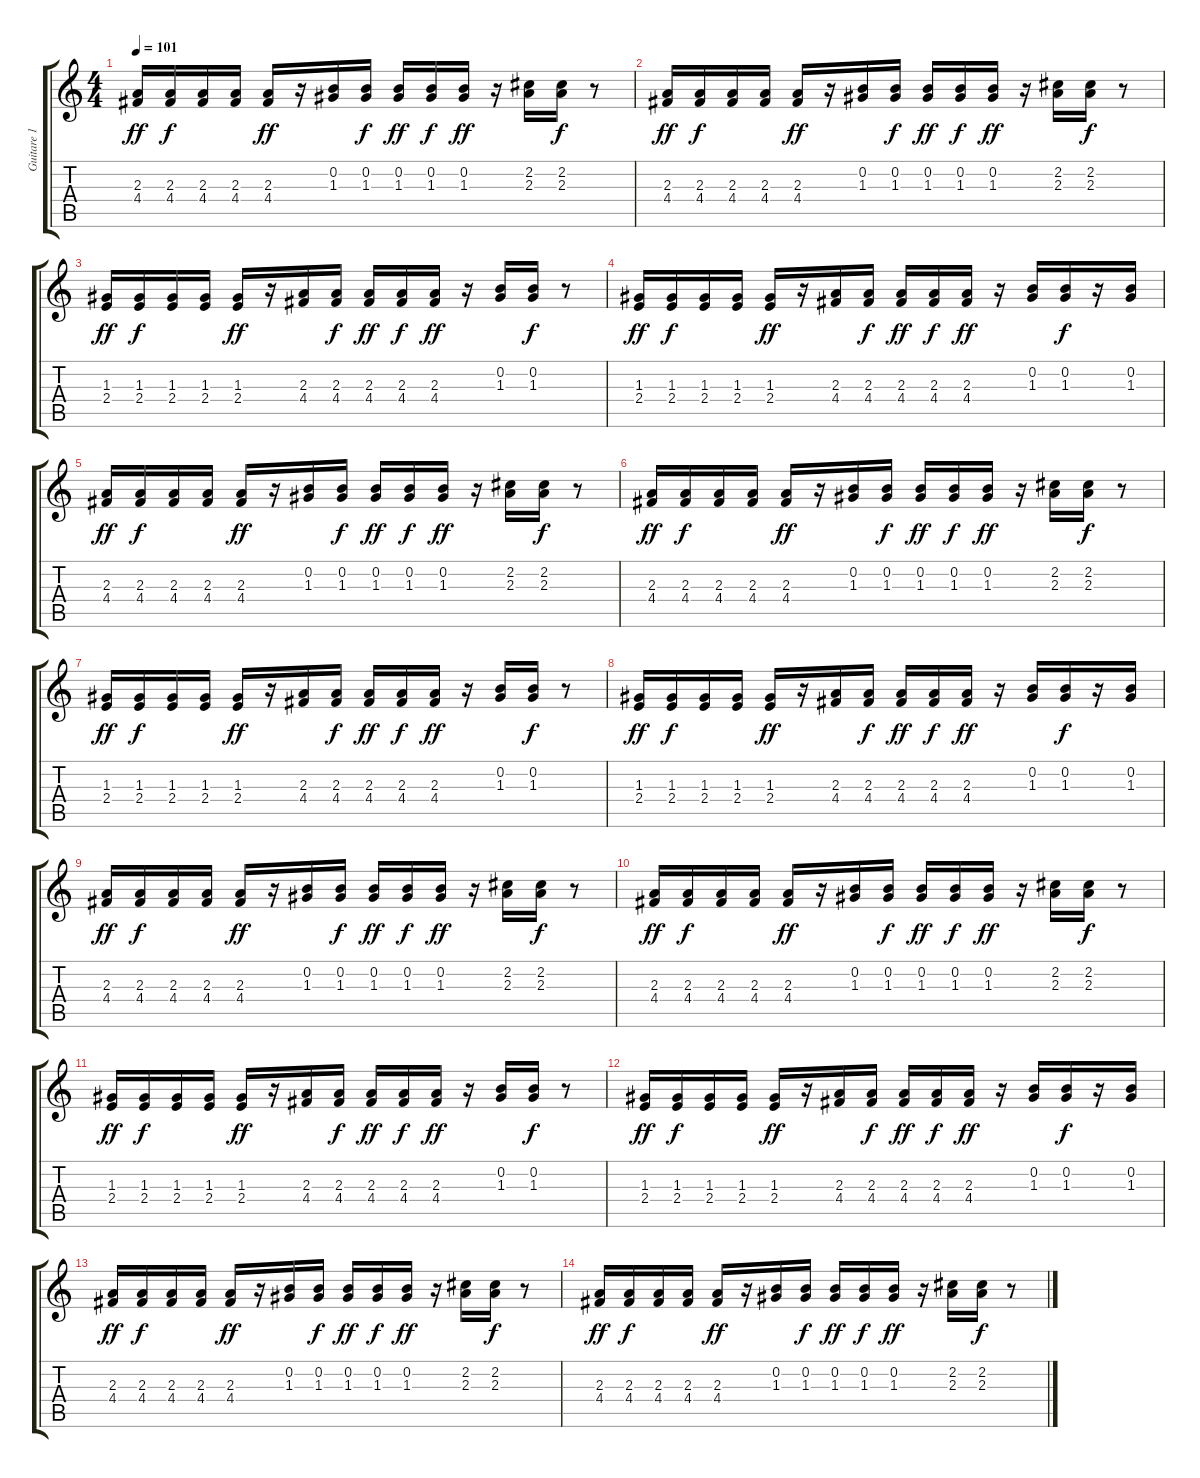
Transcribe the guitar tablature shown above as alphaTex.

\track ("Guitare 1" "Guitare 1") {instrument acousticguitarsteel}
\staff {score tabs}
\tuning (E4 B3 G3 D3 A2 E2) {hide}
\ts (4 4)
\tempo 101
\clef g2
\ks c
(2.3 4.4).16{dy ff} (2.3 4.4).16{dy f} (2.3 4.4).16 (2.3 4.4).16 (2.3 4.4).16{dy ff} r.16 (0.2 1.3).16 (0.2 1.3).16{dy f} (0.2 1.3).16{dy ff} (0.2 1.3).16{dy f} (0.2 1.3).16{dy ff} r.16 (2.2 2.3).16 (2.2 2.3).16{dy f} r.8 |
(2.3 4.4).16{dy ff} (2.3 4.4).16{dy f} (2.3 4.4).16 (2.3 4.4).16 (2.3 4.4).16{dy ff} r.16 (0.2 1.3).16 (0.2 1.3).16{dy f} (0.2 1.3).16{dy ff} (0.2 1.3).16{dy f} (0.2 1.3).16{dy ff} r.16 (2.2 2.3).16 (2.2 2.3).16{dy f} r.8 |
(1.3 2.4).16{dy ff} (1.3 2.4).16{dy f} (1.3 2.4).16 (1.3 2.4).16 (1.3 2.4).16{dy ff} r.16 (2.3 4.4).16 (2.3 4.4).16{dy f} (2.3 4.4).16{dy ff} (2.3 4.4).16{dy f} (2.3 4.4).16{dy ff} r.16 (0.2 1.3).16 (0.2 1.3).16{dy f} r.8 |
(1.3 2.4).16{dy ff} (1.3 2.4).16{dy f} (1.3 2.4).16 (1.3 2.4).16 (1.3 2.4).16{dy ff} r.16 (2.3 4.4).16 (2.3 4.4).16{dy f} (2.3 4.4).16{dy ff} (2.3 4.4).16{dy f} (2.3 4.4).16{dy ff} r.16 (0.2 1.3).16 (0.2 1.3).16{dy f} r.16 (0.2 1.3).16 |
(2.3 4.4).16{dy ff} (2.3 4.4).16{dy f} (2.3 4.4).16 (2.3 4.4).16 (2.3 4.4).16{dy ff} r.16 (0.2 1.3).16 (0.2 1.3).16{dy f} (0.2 1.3).16{dy ff} (0.2 1.3).16{dy f} (0.2 1.3).16{dy ff} r.16 (2.2 2.3).16 (2.2 2.3).16{dy f} r.8 |
(2.3 4.4).16{dy ff} (2.3 4.4).16{dy f} (2.3 4.4).16 (2.3 4.4).16 (2.3 4.4).16{dy ff} r.16 (0.2 1.3).16 (0.2 1.3).16{dy f} (0.2 1.3).16{dy ff} (0.2 1.3).16{dy f} (0.2 1.3).16{dy ff} r.16 (2.2 2.3).16 (2.2 2.3).16{dy f} r.8 |
(1.3 2.4).16{dy ff} (1.3 2.4).16{dy f} (1.3 2.4).16 (1.3 2.4).16 (1.3 2.4).16{dy ff} r.16 (2.3 4.4).16 (2.3 4.4).16{dy f} (2.3 4.4).16{dy ff} (2.3 4.4).16{dy f} (2.3 4.4).16{dy ff} r.16 (0.2 1.3).16 (0.2 1.3).16{dy f} r.8 |
(1.3 2.4).16{dy ff} (1.3 2.4).16{dy f} (1.3 2.4).16 (1.3 2.4).16 (1.3 2.4).16{dy ff} r.16 (2.3 4.4).16 (2.3 4.4).16{dy f} (2.3 4.4).16{dy ff} (2.3 4.4).16{dy f} (2.3 4.4).16{dy ff volume 16} r.16 (0.2 1.3).16{volume 16} (0.2 1.3).16{dy f volume 15} r.16 (0.2 1.3).16{volume 15} |
(2.3 4.4).16{dy ff} (2.3 4.4).16{dy f volume 15} (2.3 4.4).16 (2.3 4.4).16{volume 15} (2.3 4.4).16{dy ff} r.16 (0.2 1.3).16{volume 14} (0.2 1.3).16{dy f volume 14} (0.2 1.3).16{dy ff volume 14} (0.2 1.3).16{dy f} (0.2 1.3).16{dy ff volume 14} r.16 (2.2 2.3).16{volume 14} (2.2 2.3).16{dy f volume 13} r.8 |
(2.3 4.4).16{dy ff volume 13} (2.3 4.4).16{dy f volume 13} (2.3 4.4).16{volume 13} (2.3 4.4).16{volume 12} (2.3 4.4).16{dy ff volume 12} r.16 (0.2 1.3).16{volume 12} (0.2 1.3).16{dy f volume 12} (0.2 1.3).16{dy ff volume 12} (0.2 1.3).16{dy f volume 12} (0.2 1.3).16{dy ff} r.16 (2.2 2.3).16{volume 11} (2.2 2.3).16{dy f volume 11} r.8 |
(1.3 2.4).16{dy ff volume 11} (1.3 2.4).16{dy f} (1.3 2.4).16{volume 10} (1.3 2.4).16 (1.3 2.4).16{dy ff volume 10} r.16 (2.3 4.4).16{volume 10} (2.3 4.4).16{dy f volume 10} (2.3 4.4).16{dy ff volume 10} (2.3 4.4).16{dy f volume 10} (2.3 4.4).16{dy ff volume 9} r.16 (0.2 1.3).16{volume 9} (0.2 1.3).16{dy f volume 9} r.8 |
(1.3 2.4).16{dy ff volume 8} (1.3 2.4).16{dy f volume 8} (1.3 2.4).16{volume 8} (1.3 2.4).16{volume 8} (1.3 2.4).16{dy ff volume 8} r.16 (2.3 4.4).16{volume 7} (2.3 4.4).16{dy f volume 7} (2.3 4.4).16{dy ff volume 7} (2.3 4.4).16{dy f} (2.3 4.4).16{dy ff volume 7} r.16 (0.2 1.3).16{volume 6} (0.2 1.3).16{dy f} r.16 (0.2 1.3).16{volume 6} |
(2.3 4.4).16{dy ff volume 6} (2.3 4.4).16{dy f volume 6} (2.3 4.4).16{volume 5} (2.3 4.4).16{volume 5} (2.3 4.4).16{dy ff volume 5} r.16 (0.2 1.3).16{volume 5} (0.2 1.3).16{dy f volume 4} (0.2 1.3).16{dy ff volume 4} (0.2 1.3).16{dy f volume 4} (0.2 1.3).16{dy ff volume 4} r.16 (2.2 2.3).16{volume 3} (2.2 2.3).16{dy f volume 3} r.8 |
(2.3 4.4).16{dy ff volume 2} (2.3 4.4).16{dy f} (2.3 4.4).16{volume 2} (2.3 4.4).16{volume 2} (2.3 4.4).16{dy ff volume 2} r.16 (0.2 1.3).16{volume 1} (0.2 1.3).16{dy f volume 1} (0.2 1.3).16{dy ff volume 1} (0.2 1.3).16{dy f volume 0} (0.2 1.3).16{dy ff volume 0} r.16 (2.2 2.3).16{volume 0} (2.2 2.3).16{dy f} r.8
